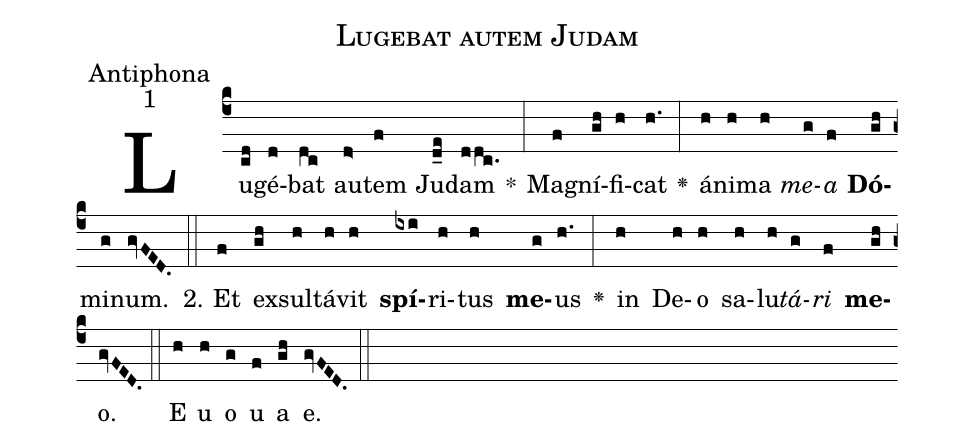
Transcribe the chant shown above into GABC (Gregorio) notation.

name:Lugebat autem Judam;
office-part:Antiphona;
mode:1;
%%
(c4) Lu(cd)gé(d)bat(dc) au(d>)tem(f) Ju(d_e)dam(ddc.) *(:) Ma(f)gní(gh)fi(h)cat(h.) <v>\greheightstar</v>(:) á(h)ni(h)ma(h) <i>me</i>(g)<i>a</i>(f) <b>Dó</b>(gh)mi(g)num.(gvFED.) (::)
2. Et(f) ex(gh)sul(h)tá(h)vit(h) <b>spí</b>(ixi)ri(h)tus(h) <b>me</b>(g)us(h.) <v>\greheightstar</v>(:) in(h) De(h)o(h) sa(h)lu(h)<i>tá</i>(g)<i>ri</i>(f) <b>me</b>(gh)o.(gvFED.) (::) E(h) u(h) o(g) u(f) a(gh) e.(gvFED.) (::)
